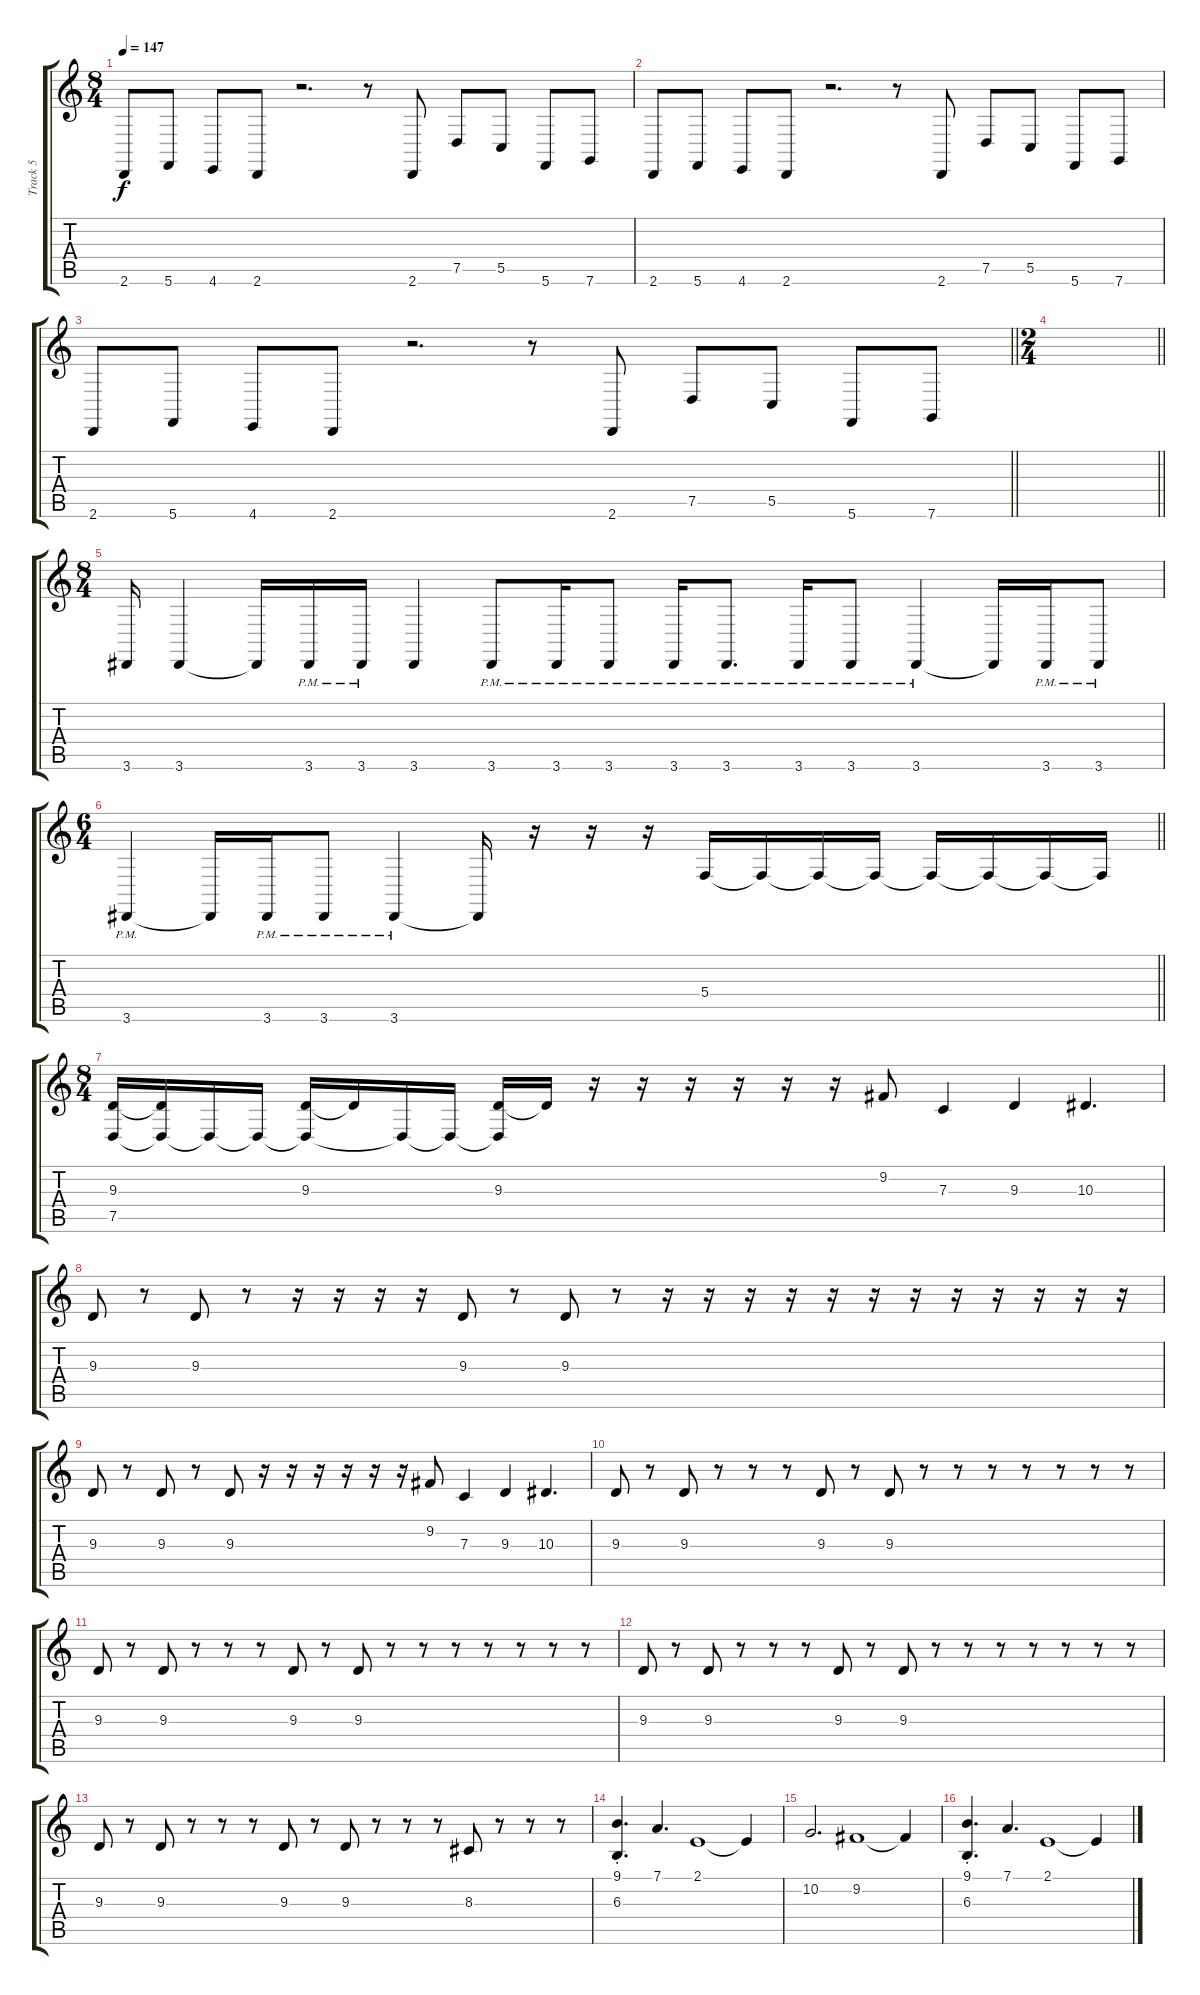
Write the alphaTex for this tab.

\track ("Track 5" "Track 5") {instrument lead2sawtooth}
\staff {score tabs}
\tuning (D4 A3 F3 C3 G2 C2) {hide}
\ts (8 4)
\tempo 147
\clef g2
\ks c
2.6.8{dy f} 5.6.8 4.6.8 2.6.8 r.2{d} r.8 2.6.8 7.5.8 5.5.8 5.6.8 7.6.8 |
2.6.8 5.6.8 4.6.8 2.6.8 r.2{d} r.8 2.6.8 7.5.8 5.5.8 5.6.8 7.6.8 |
\barLineRight lightlight
2.6.8 5.6.8 4.6.8 2.6.8 r.2{d} r.8 2.6.8 7.5.8 5.5.8 5.6.8 7.6.8 |
\ts (2 4)
\barLineRight lightlight
|
\ts (8 4)
3.6.16 3.6.4 3.6{t}.16 3.6{pm}.16 3.6{pm}.16 3.6.4 3.6{pm}.8 3.6{pm}.16 3.6{pm}.8 3.6{pm}.16 3.6{pm}.8{d} 3.6{pm}.16 3.6{pm}.8 3.6{pm}.4 3.6{t}.16 3.6{pm}.16 3.6{pm}.8 |
\ts (6 4)
\barLineRight lightlight
3.6{pm}.4 3.6{t}.16 3.6{pm}.16 3.6{pm}.8 3.6{pm}.4 3.6{t}.16 r.16 r.16 r.16 5.4.16 5.4{t}.16 5.4{t}.16 5.4{t}.16 5.4{t}.16 5.4{t}.16 5.4{t}.16 5.4{t}.16 |
\ts (8 4)
(9.3 7.5).16 (9.3{t} 7.5{t}).16 7.5{t}.16 7.5{t}.16 (9.3 7.5{t}).16 9.3{t}.16 7.5{t}.16 7.5{t}.16 (9.3 7.5{t}).16 9.3{t}.16 r.16 r.16 r.16 r.16 r.16 r.16 9.2.8 7.3.4 9.3.4 10.3.4{d} |
9.3.8 r.8 9.3.8 r.8 r.16 r.16 r.16 r.16 9.3.8 r.8 9.3.8 r.8 r.16 r.16 r.16 r.16 r.16 r.16 r.16 r.16 r.16 r.16 r.16 r.16 |
9.3.8 r.8 9.3.8 r.8 9.3.8 r.16 r.16 r.16 r.16 r.16 r.16 9.2.8 7.3.4 9.3.4 10.3.4{d} |
9.3.8 r.8 9.3.8 r.8 r.8 r.8 9.3.8 r.8 9.3.8 r.8 r.8 r.8 r.8 r.8 r.8 r.8 |
9.3.8 r.8 9.3.8 r.8 r.8 r.8 9.3.8 r.8 9.3.8 r.8 r.8 r.8 r.8 r.8 r.8 r.8 |
9.3.8 r.8 9.3.8 r.8 r.8 r.8 9.3.8 r.8 9.3.8 r.8 r.8 r.8 r.8 r.8 r.8 r.8 |
9.3.8 r.8 9.3.8 r.8 r.8 r.8 9.3.8 r.8 9.3.8 r.8 r.8 r.8 8.3.8 r.8 r.8 r.8 |
(9.1 6.3{st}).4{d} 7.1.4{d} 2.1.1 2.1{t}.4 |
10.2.2{d} 9.2.1 9.2{t}.4 |
(9.1 6.3{st}).4{d} 7.1.4{d} 2.1.1 2.1{t}.4
